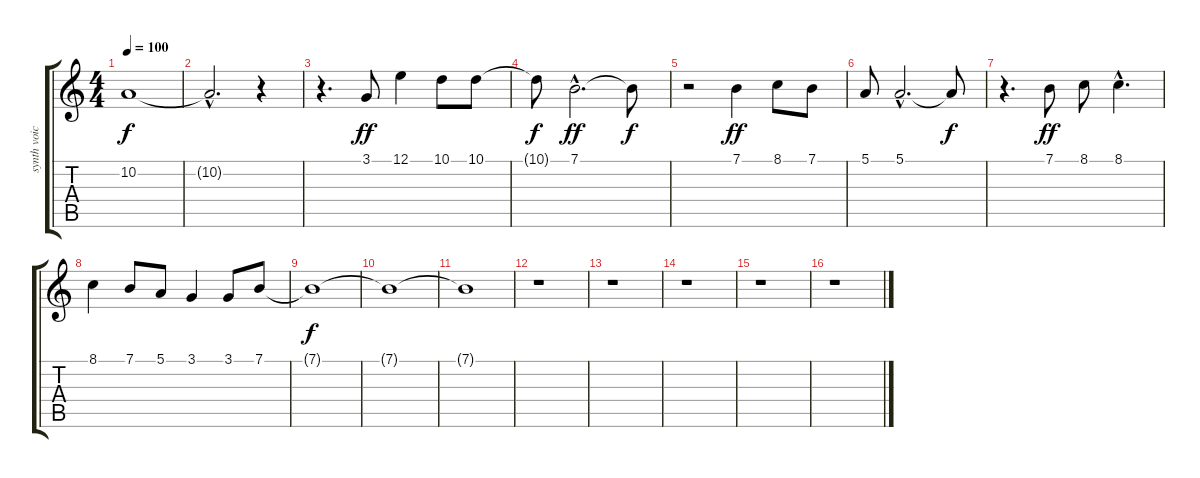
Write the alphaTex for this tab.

\track ("synth voice" "synth voic") {instrument choiraahs}
\staff {score tabs}
\tuning (E4 B3 G3 D3 A2 E2) {hide}
\ts (4 4)
\tempo 100
\clef g2
\ks c
10.2{t}.1{dy f} |
10.2{hac t}.2{d} r.4 |
r.4{d} 3.1.8{dy ff} 12.1.4 10.1.8 10.1.8 |
10.1{t}.8{dy f} 7.1{hac}.2{d dy ff} 7.1{t}.8{dy f} |
r.2 7.1.4{dy ff} 8.1.8 7.1.8 |
5.1.8 5.1{hac}.2{d} 5.1{t}.8{dy f} |
r.4{d} 7.1.8{dy ff} 8.1.8 8.1{hac}.4{d} |
8.1.4 7.1.8 5.1.8 3.1.4 3.1.8 7.1.8 |
7.1{t}.1{dy f} |
7.1{t}.1 |
7.1{t}.1 |
r.1 |
r.1 |
r.1 |
r.1 |
r.1
